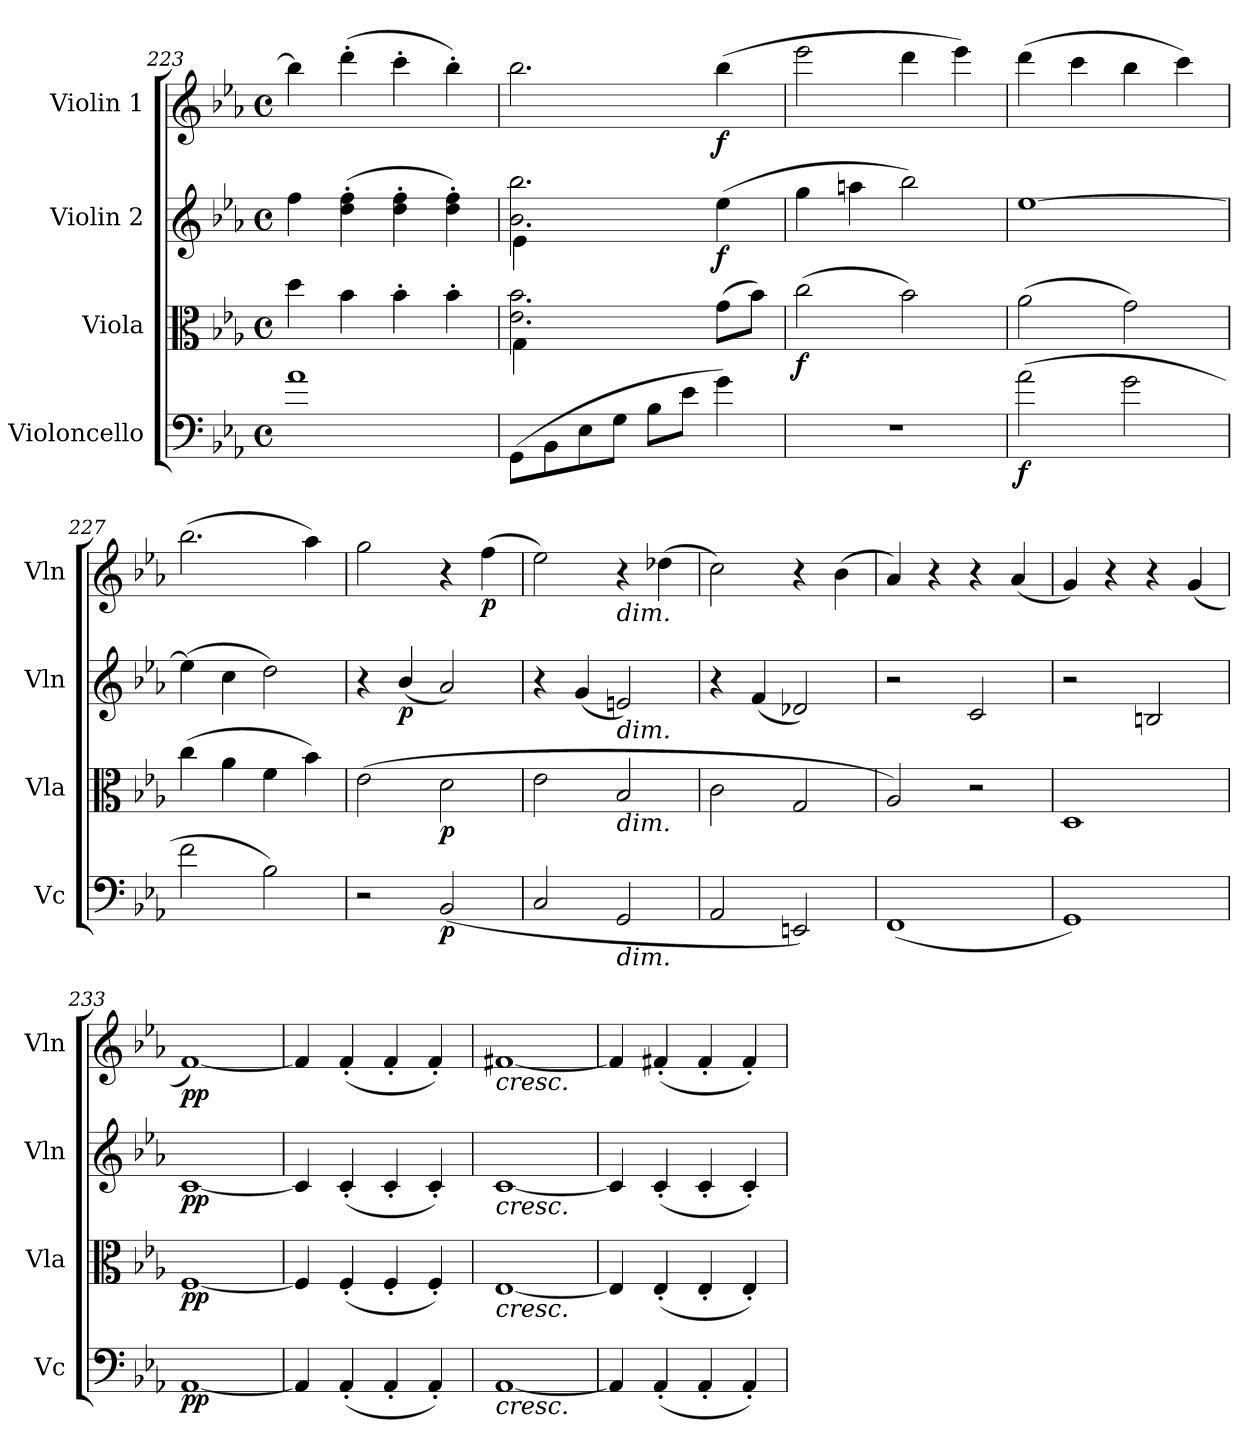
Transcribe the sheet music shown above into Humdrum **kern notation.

**kern	**dynam	**kern	**dynam	**kern	**dynam	**kern	**dynam
*part4	*part4	*part3	*part3	*part2	*part2	*part1	*part1
*staff4	*staff4	*staff3	*staff3	*staff2	*staff2	*staff1	*staff1
*I"Violoncello	*	*I"Viola	*	*I"Violin 2	*	*I"Violin 1	*
*I'Vc	*	*I'Vla	*	*I'Vln	*	*I'Vln	*
*clefF4	*	*clefC3	*	*clefG2	*	*clefG2	*
*k[b-e-a-]	*	*k[b-e-a-]	*	*k[b-e-a-]	*	*k[b-e-a-]	*
*M4/4	*	*M4/4	*	*M4/4	*	*M4/4	*
*met(c)	*	*met(c)	*	*met(c)	*	*met(c)	*
=223	=223	=223	=223	=223	=223	=223	=223
1a-	.	4dd\	.	4ff\	.	4bb-\]	.
.	.	4b-\	.	(4dd\' 4ff\'	.	(4ddd'\	.
.	.	4b-'\	.	4dd\' 4ff\'	.	4ccc'\	.
.	.	4b-'\	.	4dd\' 4ff\')	.	4bb-'\)	.
=224	=224	=224	=224	=224	=224	=224	=224
*	*	*^	*	*^	*	*	*
(8GG\L	.	2.e-\ 2.b-\	4G\	.	2.b-\ 2.bb-\	4e-\	.	2.bb-\	.
8BB-\	.	.	.	.	.	.	.	.	.
8E-\	.	.	2.ryy	.	.	2.ryy	.	.	.
8G\J	.	.	.	.	.	.	.	.	.
8B-\L	.	.	.	.	.	.	.	.	.
8e-\J	.	.	.	.	.	.	.	.	.
!	!	!	!	!	!	!	!LO:DY:b	!	!LO:DY:b
4g\)	.	(8g\L	.	.	(4ee-\	.	f	(4bb-\	f
.	.	8b-\J)	.	.	.	.	.	.	.
*	*	*v	*v	*	*	*	*	*	*
*	*	*	*	*v	*v	*	*	*
=225	=225	=225	=225	=225	=225	=225	=225
!	!	!	!LO:DY:b	!	!	!	!
1r	.	(2cc\	f	4gg\	.	2eee-\	.
.	.	.	.	4aan\	.	.	.
.	.	2b-\)	.	2bb-\)	.	4ddd\	.
.	.	.	.	.	.	4eee-\)	.
=226	=226	=226	=226	=226	=226	=226	=226
!	!LO:DY:b	!	!	!	!	!	!
(2a-\	f	(2a-\	.	[1ee-	.	(4ddd\	.
.	.	.	.	.	.	4ccc\	.
2g\	.	2g\)	.	.	.	4bb-\	.
.	.	.	.	.	.	4ccc\)	.
!!LO:LB:g=z
=227	=227	=227	=227	=227	=227	=227	=227
2f\	.	(4cc\	.	(4ee-\]	.	(2.bb-\	.
.	.	4a-\	.	4cc\	.	.	.
2B-\)	.	4f\	.	2dd\)	.	.	.
.	.	4b-\)	.	.	.	4aa-\)	.
=228	=228	=228	=228	=228	=228	=228	=228
2r	.	(2e-\	.	4r	.	2gg\	.
!	!	!	!	!	!LO:DY:b	!	!
.	.	.	.	(4b-/	p	.	.
!	!LO:DY:b	!	!LO:DY:b	!	!	!	!
(<2BB-/	p	2d\	p	2a-/)	.	4r	.
!	!	!	!	!	!	!	!LO:DY:b
.	.	.	.	.	.	(4ff\	p
!!LO:PB:g=z
=229	=229	=229	=229	=229	=229	=229	=229
2C/	.	2e-\	.	4r	.	2ee-\)	.
.	.	.	.	(4g/	.	.	.
!	!	!	!	!	!	!LO:TX:b:i:t=dim.	!
!	!	!	!	!LO:TX:b:i:t=dim.	!	!	!
!	!	!LO:TX:b:i:t=dim.	!	!	!	!	!
!LO:TX:b:i:t=dim.	!	!	!	!	!	!	!
2GG/	.	2B-/	.	2en/)	.	4r	.
.	.	.	.	.	.	(4dd-X\	.
=230	=230	=230	=230	=230	=230	=230	=230
2AA-/	.	2c\	.	4r	.	2cc\)	.
.	.	.	.	(4f/	.	.	.
2EEn/)	.	2G/	.	2d-X/)	.	4r	.
.	.	.	.	.	.	(4b-\	.
=231	=231	=231	=231	=231	=231	=231	=231
(1FF	.	2A-/)	.	2r	.	4a-/)	.
.	.	.	.	.	.	4r	.
.	.	2r	.	2c/	.	4r	.
.	.	.	.	.	.	(4a-/	.
=232	=232	=232	=232	=232	=232	=232	=232
1GG)	.	1D	.	2r	.	4g/)	.
.	.	.	.	.	.	4r	.
.	.	.	.	2Bn/	.	4r	.
.	.	.	.	.	.	(4g/	.
=233	=233	=233	=233	=233	=233	=233	=233
!	!LO:DY:b	!	!LO:DY:b	!	!LO:DY:b	!	!LO:DY:b
[1AA-	pp	[1F	pp	[1c	pp	[1f)	pp
=234	=234	=234	=234	=234	=234	=234	=234
4AA-/]	.	4F/]	.	4c/]	.	4f/]	.
(4AA-'/	.	(4F'/	.	(4c'/	.	(4f'/	.
4AA-'/	.	4F'/	.	4c'/	.	4f'/	.
4AA-'/)	.	4F'/)	.	4c'/)	.	4f'/)	.
=235	=235	=235	=235	=235	=235	=235	=235
!	!	!	!	!	!	!LO:TX:b:i:t=cresc.	!
!	!	!	!	!LO:TX:b:i:t=cresc.	!	!	!
!	!	!LO:TX:b:i:t=cresc.	!	!	!	!	!
!LO:TX:b:i:t=cresc.	!	!	!	!	!	!	!
[1AA-	.	[1E-	.	[1c	.	[1f#X	.
=236	=236	=236	=236	=236	=236	=236	=236
4AA-/]	.	4E-/]	.	4c/]	.	4f#/]	.
(4AA-'/	.	(4E-'/	.	(4c'/	.	(4f#X'/	.
4AA-'/	.	4E-'/	.	4c'/	.	4f#'/	.
4AA-'/)	.	4E-'/)	.	4c'/)	.	4f#'/)	.
=	=	=	=	=	=	=	=
*-	*-	*-	*-	*-	*-	*-	*-
